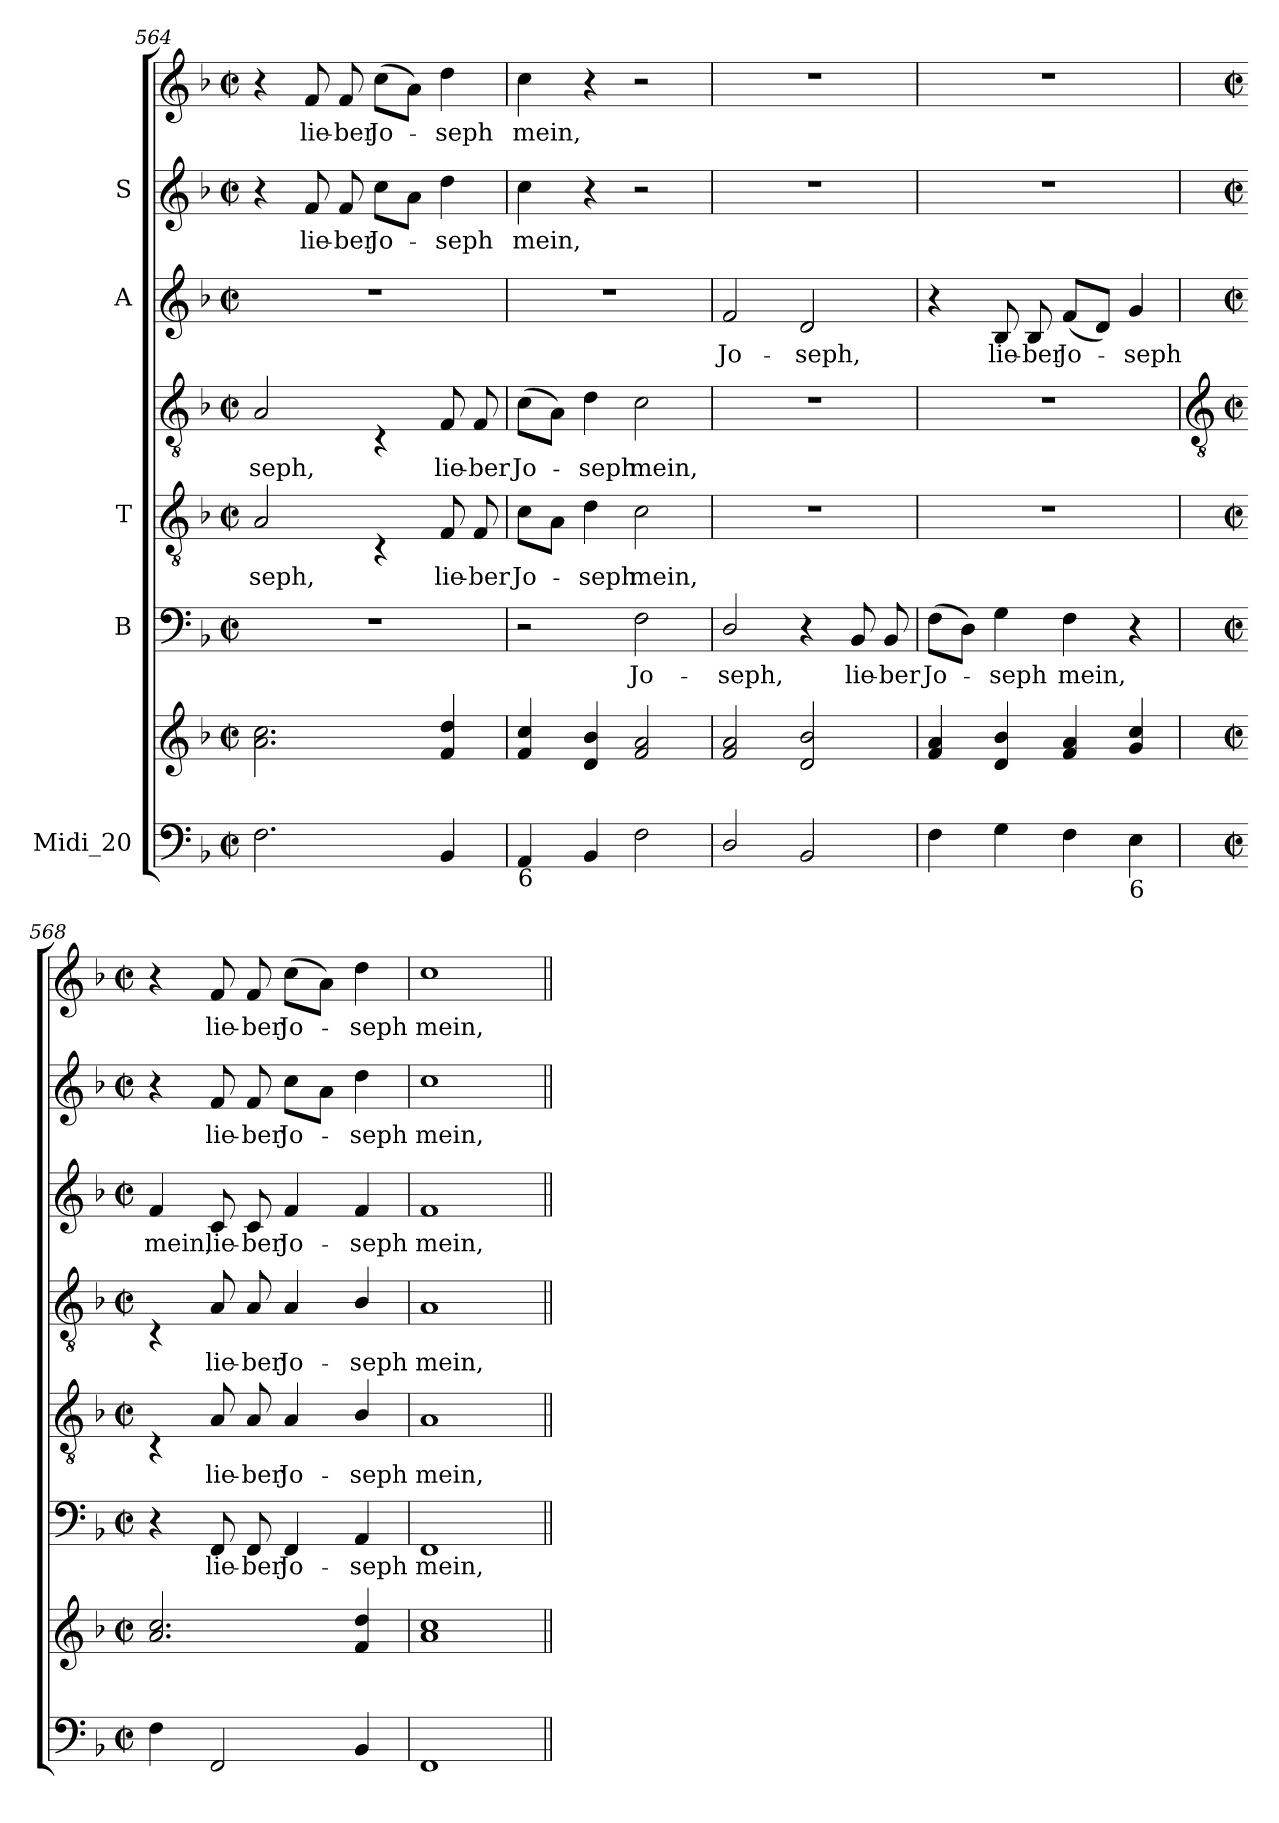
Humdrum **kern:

**kern	**kern	**kern	**text	**kern	**text	**kern	**text	**kern	**text	**kern	**text	**kern	**text
*part5	*part5	*part4	*part4	*part3	*part3	*part3	*part3	*part2	*part2	*part1	*part1	*part1	*part1
*staff8	*staff7	*staff6	*staff6	*staff5	*staff5	*staff4	*staff4	*staff3	*staff3	*staff2	*staff2	*staff1	*staff1
*I"Midi_20	*	*I"B	*	*I"T	*	*	*	*I"A	*	*I"S	*	*	*
*clefF4	*clefG2	*clefF4	*	*clefGv2	*	*clefGv2	*	*clefG2	*	*clefG2	*	*clefG2	*
*k[b-]	*k[b-]	*k[b-]	*	*k[b-]	*	*k[b-]	*	*k[b-]	*	*k[b-]	*	*k[b-]	*
*F:	*F:	*F:	*	*F:	*	*F:	*	*F:	*	*F:	*	*F:	*
*M2/2	*M2/2	*M2/2	*	*M2/2	*	*M2/2	*	*M2/2	*	*M2/2	*	*M2/2	*
*met(c|)	*met(c|)	*met(c|)	*	*met(c|)	*	*met(c|)	*	*met(c|)	*	*met(c|)	*	*met(c|)	*
=564	=564	=564	=564	=564	=564	=564	=564	=564	=564	=564	=564	=564	=564
!	!	!	!	!	!LO:LY:b	!	!LO:LY:b	!	!	!	!	!	!
2.F	2.a 2.cc	1r	.	2A	-seph,	2A	-seph,	1r	.	4r	.	4r	.
!	!	!	!	!	!	!	!	!	!	!	!LO:LY:b	!	!LO:LY:b
.	.	.	.	.	.	.	.	.	.	8f	lie-	8f	lie-
!	!	!	!	!	!	!	!	!	!	!	!LO:LY:b	!	!LO:LY:b
.	.	.	.	.	.	.	.	.	.	8f	-ber	8f	-ber
!	!	!	!	!	!	!	!	!	!	!	!LO:LY:b	!	!LO:LY:b
.	.	.	.	4rBB	.	4rBB	.	.	.	8ccL	Jo-	(>8ccL	Jo-
.	.	.	.	.	.	.	.	.	.	8aJ	.	8aJ)	.
!	!	!	!	!	!LO:LY:b	!	!LO:LY:b	!	!	!	!LO:LY:b	!	!LO:LY:b
4BB-	4f 4dd	.	.	8F	lie-	8F	lie-	.	.	4dd	seph	4dd	seph
!	!	!	!	!	!LO:LY:b	!	!LO:LY:b	!	!	!	!	!	!
.	.	.	.	8F	-ber	8F	-ber	.	.	.	.	.	.
=565	=565	=565	=565	=565	=565	=565	=565	=565	=565	=565	=565	=565	=565
!LO:TX:b:t=6	!	!	!	!	!	!	!	!	!	!	!	!	!
!	!	!	!	!	!LO:LY:b	!	!LO:LY:b	!	!	!	!LO:LY:b	!	!LO:LY:b
4AA	4f 4cc	2r	.	8cL	Jo-	(>8cL	Jo-	1r	.	4cc	mein,	4cc	mein,
.	.	.	.	8AJ	.	8AJ)	.	.	.	.	.	.	.
!	!	!	!	!	!LO:LY:b	!	!LO:LY:b	!	!	!	!	!	!
4BB-	4d 4b-	.	.	4d	seph	4d	seph	.	.	4r	.	4r	.
!	!	!	!LO:LY:b	!	!LO:LY:b	!	!LO:LY:b	!	!	!	!	!	!
2F	2f 2a	2F	Jo-	2c	mein,	2c	mein,	.	.	2r	.	2r	.
=566	=566	=566	=566	=566	=566	=566	=566	=566	=566	=566	=566	=566	=566
!	!	!	!LO:LY:b	!	!	!	!	!	!LO:LY:b	!	!	!	!
2D/	2f 2a	2D/	-seph,	1r	.	1r	.	2f	Jo-	1r	.	1r	.
!	!	!	!	!	!	!	!	!	!LO:LY:b	!	!	!	!
2BB-	2d 2b-	4r	.	.	.	.	.	2d	-seph,	.	.	.	.
!	!	!	!LO:LY:b	!	!	!	!	!	!	!	!	!	!
.	.	8BB-	lie-	.	.	.	.	.	.	.	.	.	.
!	!	!	!LO:LY:b	!	!	!	!	!	!	!	!	!	!
.	.	8BB-	-ber	.	.	.	.	.	.	.	.	.	.
=567	=567	=567	=567	=567	=567	=567	=567	=567	=567	=567	=567	=567	=567
!	!	!	!LO:LY:b	!	!	!	!	!	!	!	!	!	!
4F	4f 4a	(>8FL	Jo-	1r	.	1r	.	4r	.	1r	.	1r	.
.	.	8DJ)	.	.	.	.	.	.	.	.	.	.	.
!	!	!	!LO:LY:b	!	!	!	!	!	!LO:LY:b	!	!	!	!
4G	4d 4b-	4G	seph	.	.	.	.	8B-	lie-	.	.	.	.
!	!	!	!	!	!	!	!	!	!LO:LY:b	!	!	!	!
.	.	.	.	.	.	.	.	8B-	-ber	.	.	.	.
!	!	!	!LO:LY:b	!	!	!	!	!	!LO:LY:b	!	!	!	!
4F	4f 4a	4F	mein,	.	.	.	.	(<8fL	Jo-	.	.	.	.
.	.	.	.	.	.	.	.	8dJ)	.	.	.	.	.
!LO:TX:b:t=6	!	!	!	!	!	!	!	!	!	!	!	!	!
!	!	!	!	!	!	!	!	!	!LO:LY:b	!	!	!	!
4E	4g 4cc	4r	.	.	.	.	.	4g	seph	.	.	.	.
!!LO:LB:g=z
=568	=568	=568	=568	=568	=568	=568	=568	=568	=568	=568	=568	=568	=568
*	*	*	*	*	*	*clefGv2	*	*	*	*	*	*	*
*M2/2	*M2/2	*M2/2	*	*M2/2	*	*M2/2	*	*M2/2	*	*M2/2	*	*M2/2	*
*met(c|)	*met(c|)	*met(c|)	*	*met(c|)	*	*met(c|)	*	*met(c|)	*	*met(c|)	*	*met(c|)	*
*	*^	*	*	*	*	*	*	*	*	*	*	*	*
!	!	!	!	!	!	!	!	!	!	!LO:LY:b	!	!	!	!
4F	2.a 2.cc	1ryy	4r	.	4rBB	.	4rBB	.	4f	mein,	4r	.	4r	.
!	!	!	!	!LO:LY:b	!	!LO:LY:b	!	!LO:LY:b	!	!LO:LY:b	!	!LO:LY:b	!	!LO:LY:b
2FF	.	.	8FF	lie-	8A	lie-	8A	lie-	8c	lie-	8f	lie-	8f	lie-
!	!	!	!	!LO:LY:b	!	!LO:LY:b	!	!LO:LY:b	!	!LO:LY:b	!	!LO:LY:b	!	!LO:LY:b
.	.	.	8FF	-ber	8A	-ber	8A	-ber	8c	-ber	8f	-ber	8f	-ber
!	!	!	!	!LO:LY:b	!	!LO:LY:b	!	!LO:LY:b	!	!LO:LY:b	!	!LO:LY:b	!	!LO:LY:b
.	.	.	4FF	Jo-	4A	Jo-	4A	Jo-	4f	Jo-	8ccL	Jo-	(>8ccL	Jo-
.	.	.	.	.	.	.	.	.	.	.	8aJ	.	8aJ)	.
!	!	!	!	!LO:LY:b	!	!LO:LY:b	!	!LO:LY:b	!	!LO:LY:b	!	!LO:LY:b	!	!LO:LY:b
4BB-	4f 4dd	.	4AA	-seph	4B-/	-seph	4B-/	-seph	4f	-seph	4dd	seph	4dd	seph
=569	=569	=569	=569	=569	=569	=569	=569	=569	=569	=569	=569	=569	=569	=569
!	!	!	!	!LO:LY:b	!	!LO:LY:b	!	!LO:LY:b	!	!LO:LY:b	!	!LO:LY:b	!	!LO:LY:b
1FF	1a 1cc	1ryy	1FF	mein,	1A	mein,	1A	mein,	1f	mein,	1cc	mein,	1cc	mein,
*	*v	*v	*	*	*	*	*	*	*	*	*	*	*	*
=||	=||	=||	=||	=||	=||	=||	=||	=||	=||	=||	=||	=||	=||
*-	*-	*-	*-	*-	*-	*-	*-	*-	*-	*-	*-	*-	*-
